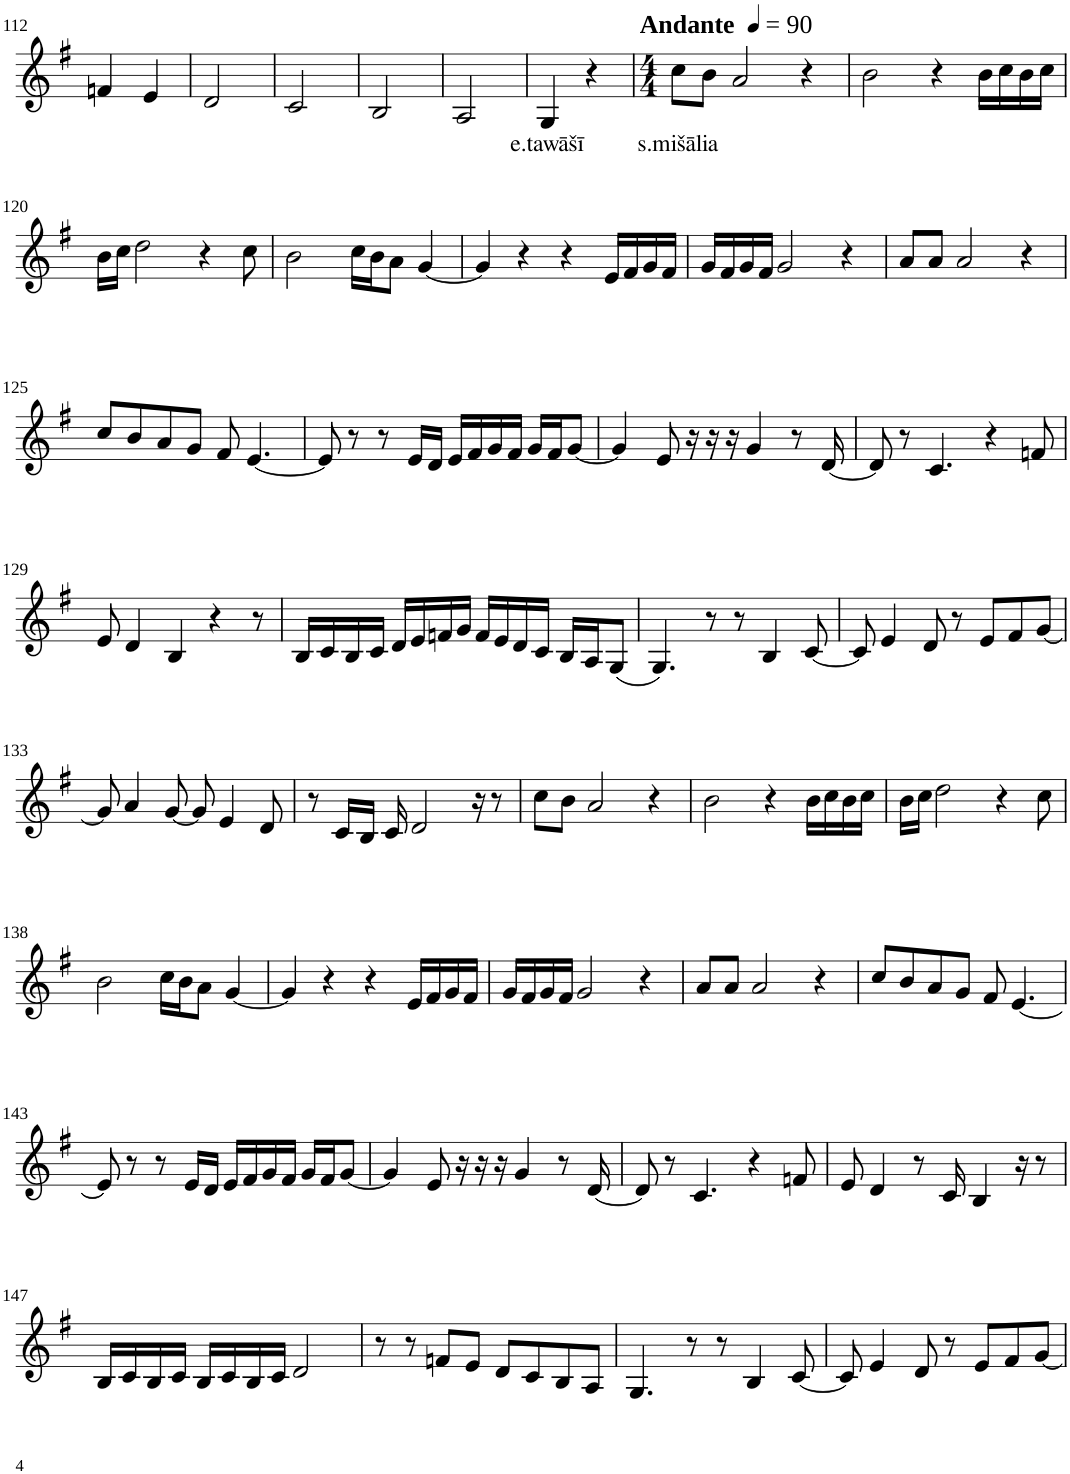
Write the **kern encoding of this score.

**kern	**text
*part1	*part1
*staff1	*staff1
*I"Violin	*
!!LO:PB:g=z
*clefG2	*
*k[f#]	*
*G:	*
*M2/4	*
=112	=112
4fn/	.
4e/	.
=113	=113
2d/	.
=114	=114
2c/	.
=115	=115
2B/	.
=116	=116
2A/	.
=117	=117
!	!LO:LY:b
4G/	e.tawāšī
4r	.
=118	=118
*M4/4	*
*MM90	*
!LO:TX:a:B:t=Andante	!
!	!LO:LY:b
8cc\L	s.mišālia
8b\J	.
2a/	.
4r	.
=119	=119
2b\	.
4r	.
16b\LL	.
16cc\	.
16b\	.
16cc\JJ	.
!!LO:LB:g=z
=120	=120
16b\LL	.
16cc\JJ	.
2dd\	.
4r	.
8cc\	.
=121	=121
2b\	.
16cc\LL	.
16b\J	.
8a\J	.
[4g/	.
=122	=122
4g/]	.
4r	.
4r	.
16e/LL	.
16f#/	.
16g/	.
16f#/JJ	.
=123	=123
16g/LL	.
16f#/	.
16g/	.
16f#/JJ	.
2g/	.
4r	.
=124	=124
8a/L	.
8a/J	.
2a/	.
4r	.
!!LO:LB:g=z
=125	=125
8cc/L	.
8b/	.
8a/	.
8g/J	.
8f#/	.
[4.e/	.
=126	=126
8e/]	.
8r	.
8r	.
16e/LL	.
16d/JJ	.
16e/LL	.
16f#/	.
16g/	.
16f#/JJ	.
16g/LL	.
16f#/J	.
[8g/J	.
=127	=127
4g/]	.
8e/	.
16r	.
16r	.
16r	.
4g/	.
8r	.
[16d/	.
=128	=128
8d/]	.
8r	.
4.c/	.
4r	.
8fn/	.
!!LO:LB:g=z
=129	=129
8e/	.
4d/	.
4B/	.
4r	.
8r	.
=130	=130
16B/LL	.
16c/	.
16B/	.
16c/JJ	.
16d/LL	.
16e/	.
16fn/	.
16g/JJ	.
16f/LL	.
16e/	.
16d/	.
16c/JJ	.
16B/LL	.
16A/J	.
(8G/J	.
=131	=131
4.G/)	.
8r	.
8r	.
4B/	.
[8c/	.
=132	=132
8c/]	.
4e/	.
8d/	.
8r	.
8e/L	.
8f#/	.
[8g/J	.
!!LO:LB:g=z
=133	=133
8g/]	.
4a/	.
[8g/	.
8g/]	.
4e/	.
8d/	.
=134	=134
8r	.
16c/LL	.
16B/JJ	.
16c/	.
2d/	.
16r	.
8r	.
=135	=135
8cc\L	.
8b\J	.
2a/	.
4r	.
=136	=136
2b\	.
4r	.
16b\LL	.
16cc\	.
16b\	.
16cc\JJ	.
=137	=137
16b\LL	.
16cc\JJ	.
2dd\	.
4r	.
8cc\	.
!!LO:LB:g=z
=138	=138
2b\	.
16cc\LL	.
16b\J	.
8a\J	.
[4g/	.
=139	=139
4g/]	.
4r	.
4r	.
16e/LL	.
16f#/	.
16g/	.
16f#/JJ	.
=140	=140
16g/LL	.
16f#/	.
16g/	.
16f#/JJ	.
2g/	.
4r	.
=141	=141
8a/L	.
8a/J	.
2a/	.
4r	.
=142	=142
8cc/L	.
8b/	.
8a/	.
8g/J	.
8f#/	.
[4.e/	.
!!LO:LB:g=z
=143	=143
8e/]	.
8r	.
8r	.
16e/LL	.
16d/JJ	.
16e/LL	.
16f#/	.
16g/	.
16f#/JJ	.
16g/LL	.
16f#/J	.
[8g/J	.
=144	=144
4g/]	.
8e/	.
16r	.
16r	.
16r	.
4g/	.
8r	.
[16d/	.
=145	=145
8d/]	.
8r	.
4.c/	.
4r	.
8fn/	.
=146	=146
8e/	.
4d/	.
8r	.
16c/	.
4B/	.
16r	.
8r	.
!!LO:LB:g=z
=147	=147
16B/LL	.
16c/	.
16B/	.
16c/JJ	.
16B/LL	.
16c/	.
16B/	.
16c/JJ	.
2d/	.
=148	=148
8r	.
8r	.
8fn/L	.
8e/J	.
8d/L	.
8c/	.
8B/	.
8A/J	.
=149	=149
4.G/	.
8r	.
8r	.
4B/	.
[8c/	.
=150	=150
8c/]	.
4e/	.
8d/	.
8r	.
8e/L	.
8f#/	.
[8g/J	.
=	=
*-	*-
